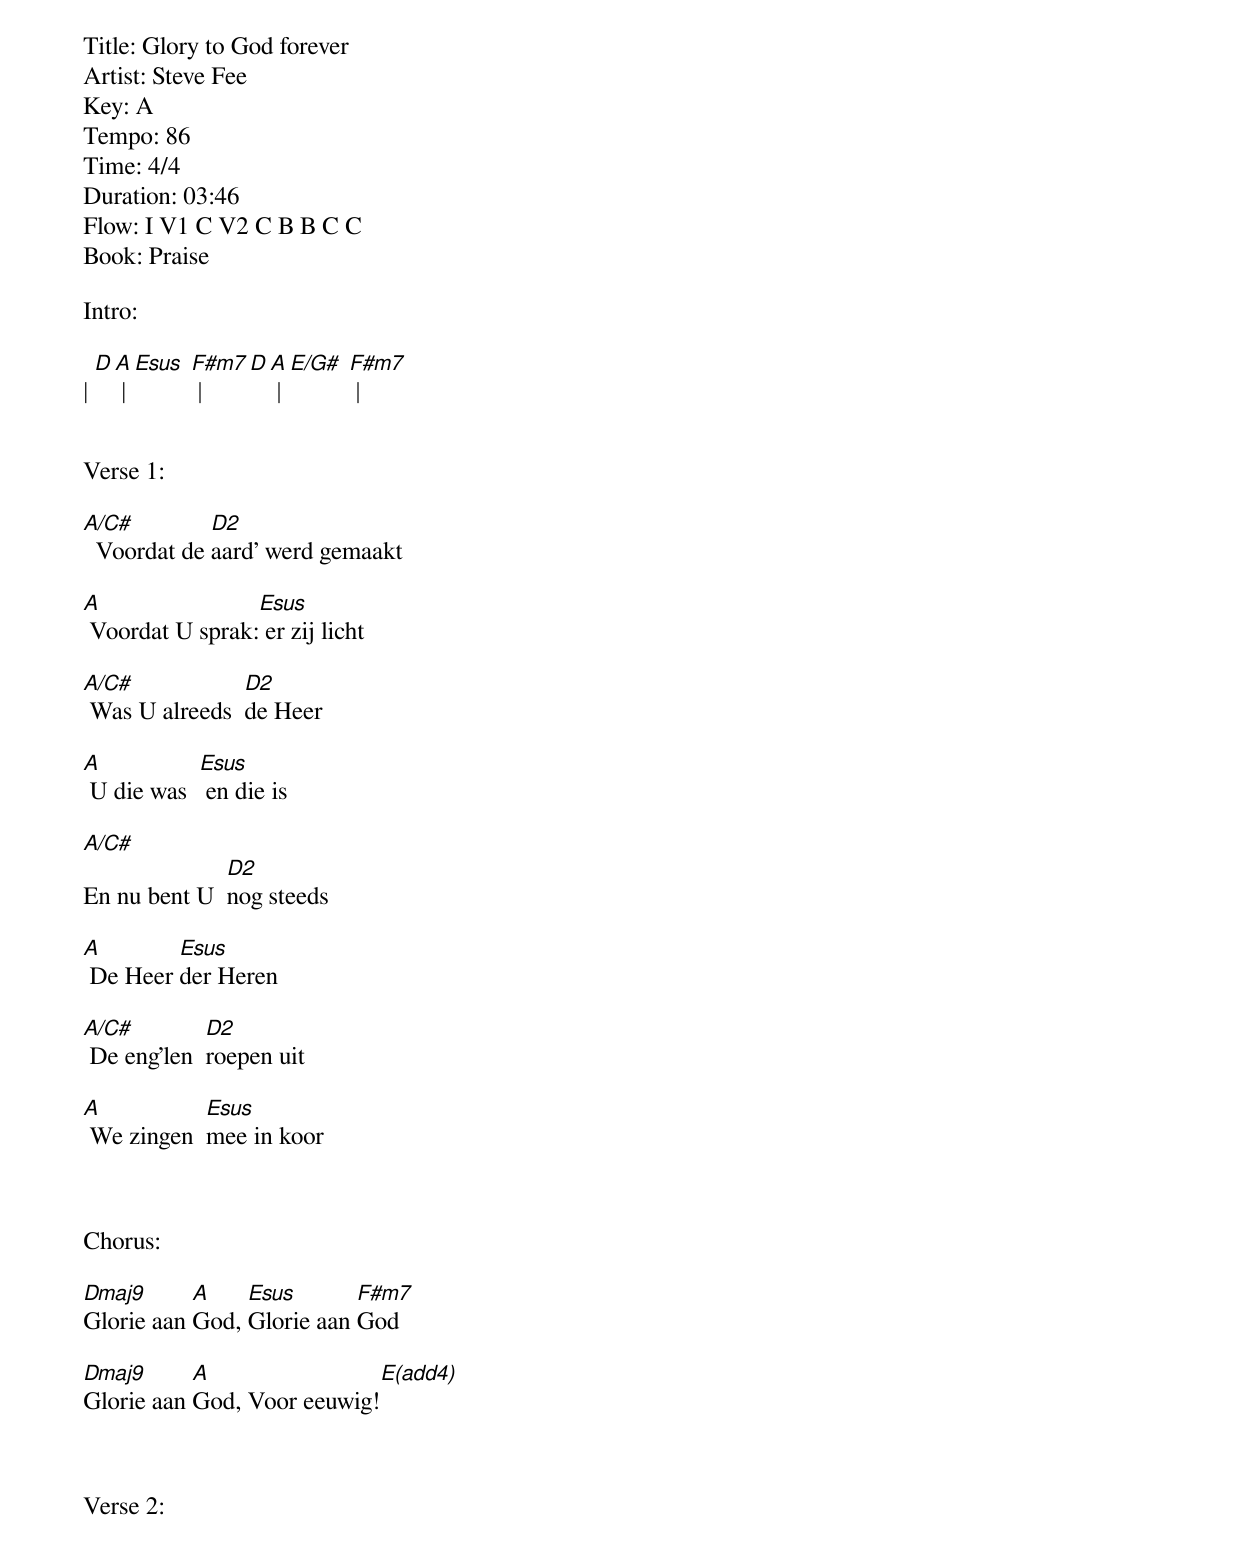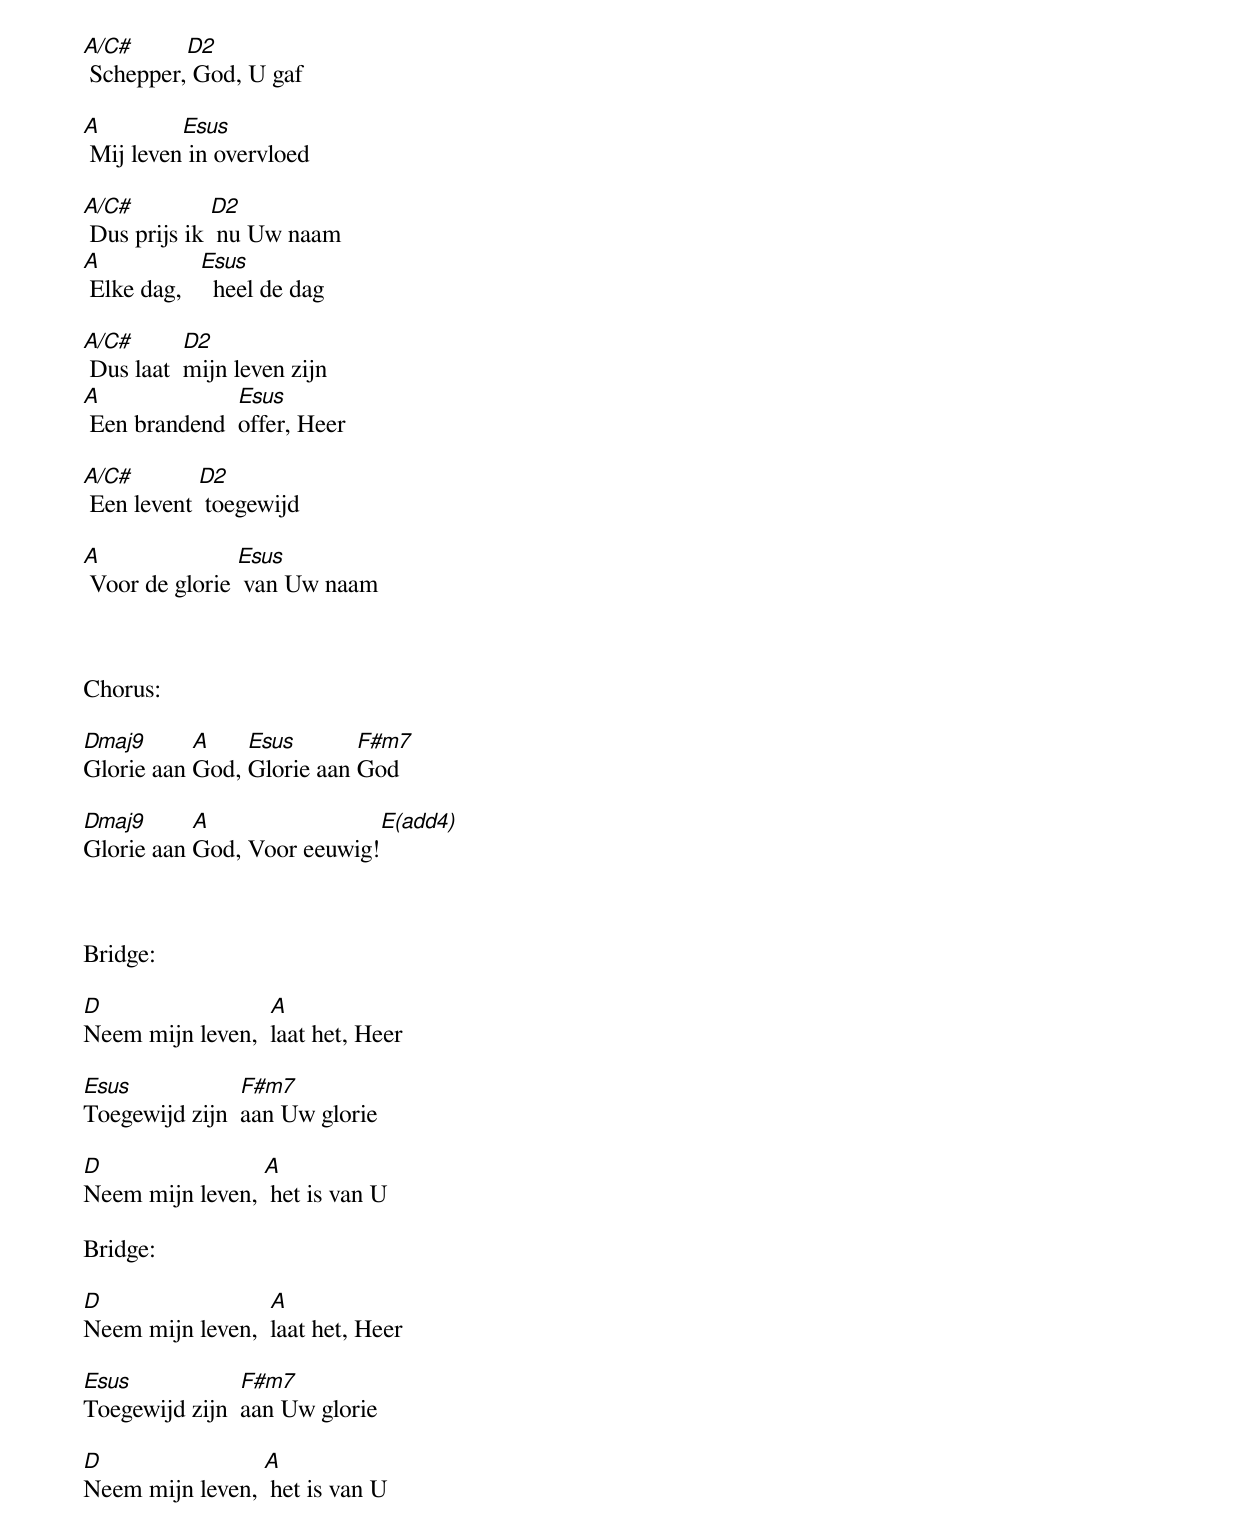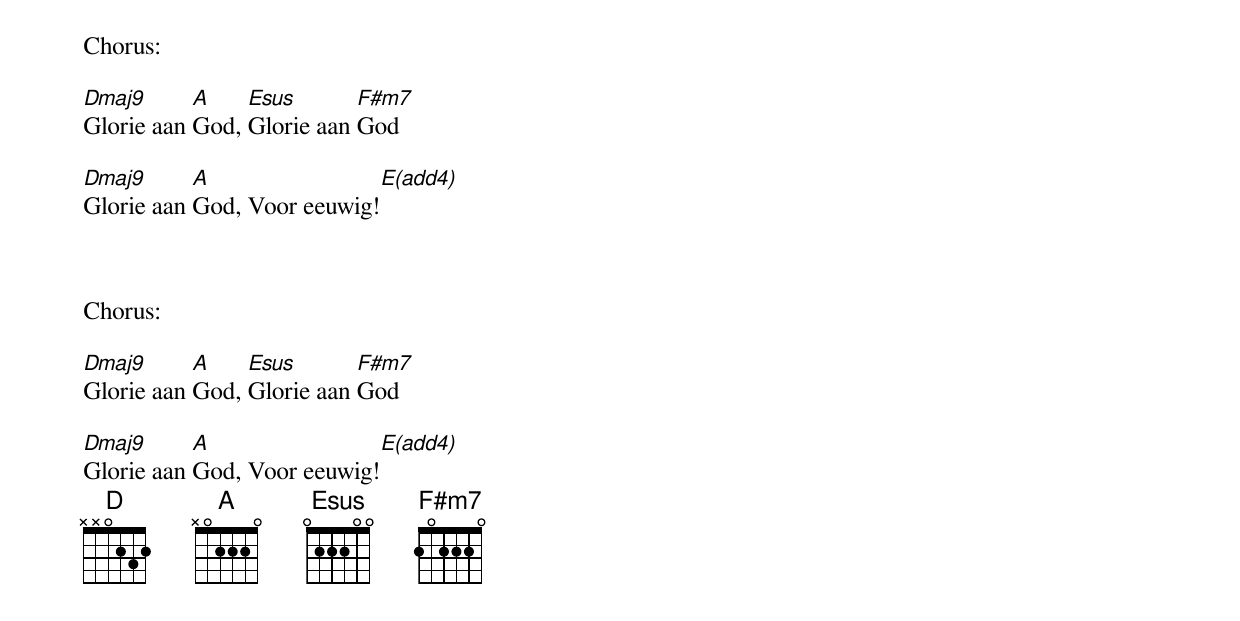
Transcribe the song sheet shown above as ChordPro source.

Title: Glory to God forever
Artist: Steve Fee
Key: A
Tempo: 86
Time: 4/4
Duration: 03:46
Flow: I V1 C V2 C B B C C
Book: Praise

Intro:

| [D][A] | [Esus] [F#m7] | [D][A] | [E/G#] [F#m7] |


Verse 1:

[A/C#]  Voordat de [D2]aard' werd gemaakt

[A] Voordat U sprak:[Esus] er zij licht

[A/C#] Was U alreeds  [D2]de Heer

[A] U die was  [Esus] en die is

[A/C#]
En nu bent U  [D2]nog steeds

[A] De Heer [Esus]der Heren

[A/C#] De eng'len  [D2]roepen uit

[A] We zingen  [Esus]mee in koor



Chorus:

[Dmaj9]Glorie aan [A]God, [Esus]Glorie aan [F#m7]God

[Dmaj9]Glorie aan [A]God, Voor eeuwig![E(add4)]



Verse 2:

[A/C#] Schepper,[D2] God, U gaf

[A] Mij leven[Esus] in overvloed

[A/C#] Dus prijs ik [D2] nu Uw naam
[A] Elke dag,   [Esus]  heel de dag

[A/C#] Dus laat  [D2]mijn leven zijn
[A] Een brandend  [Esus]offer, Heer

[A/C#] Een levent [D2] toegewijd

[A] Voor de glorie [Esus] van Uw naam



Chorus:

[Dmaj9]Glorie aan [A]God, [Esus]Glorie aan [F#m7]God

[Dmaj9]Glorie aan [A]God, Voor eeuwig![E(add4)]



Bridge:

[D]Neem mijn leven,  [A]laat het, Heer

[Esus]Toegewijd zijn  [F#m7]aan Uw glorie

[D]Neem mijn leven, [A] het is van U

Bridge:

[D]Neem mijn leven,  [A]laat het, Heer

[Esus]Toegewijd zijn  [F#m7]aan Uw glorie

[D]Neem mijn leven, [A] het is van U

Chorus:

[Dmaj9]Glorie aan [A]God, [Esus]Glorie aan [F#m7]God

[Dmaj9]Glorie aan [A]God, Voor eeuwig![E(add4)]



Chorus:

[Dmaj9]Glorie aan [A]God, [Esus]Glorie aan [F#m7]God

[Dmaj9]Glorie aan [A]God, Voor eeuwig![E(add4)]
